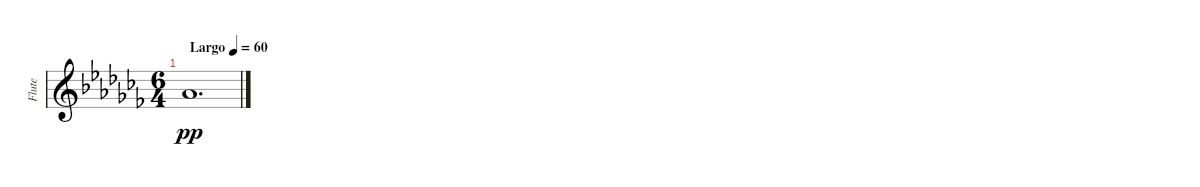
\track ("Flute" "Flute") {instrument flute}
\staff {score}
\tuning (E4 A3 D3 G2) {hide}
\ts (6 4)
\tempo (60 "Largo")
\clef g2
\ks abminor
4.1.1{d dy pp instrument flute}
